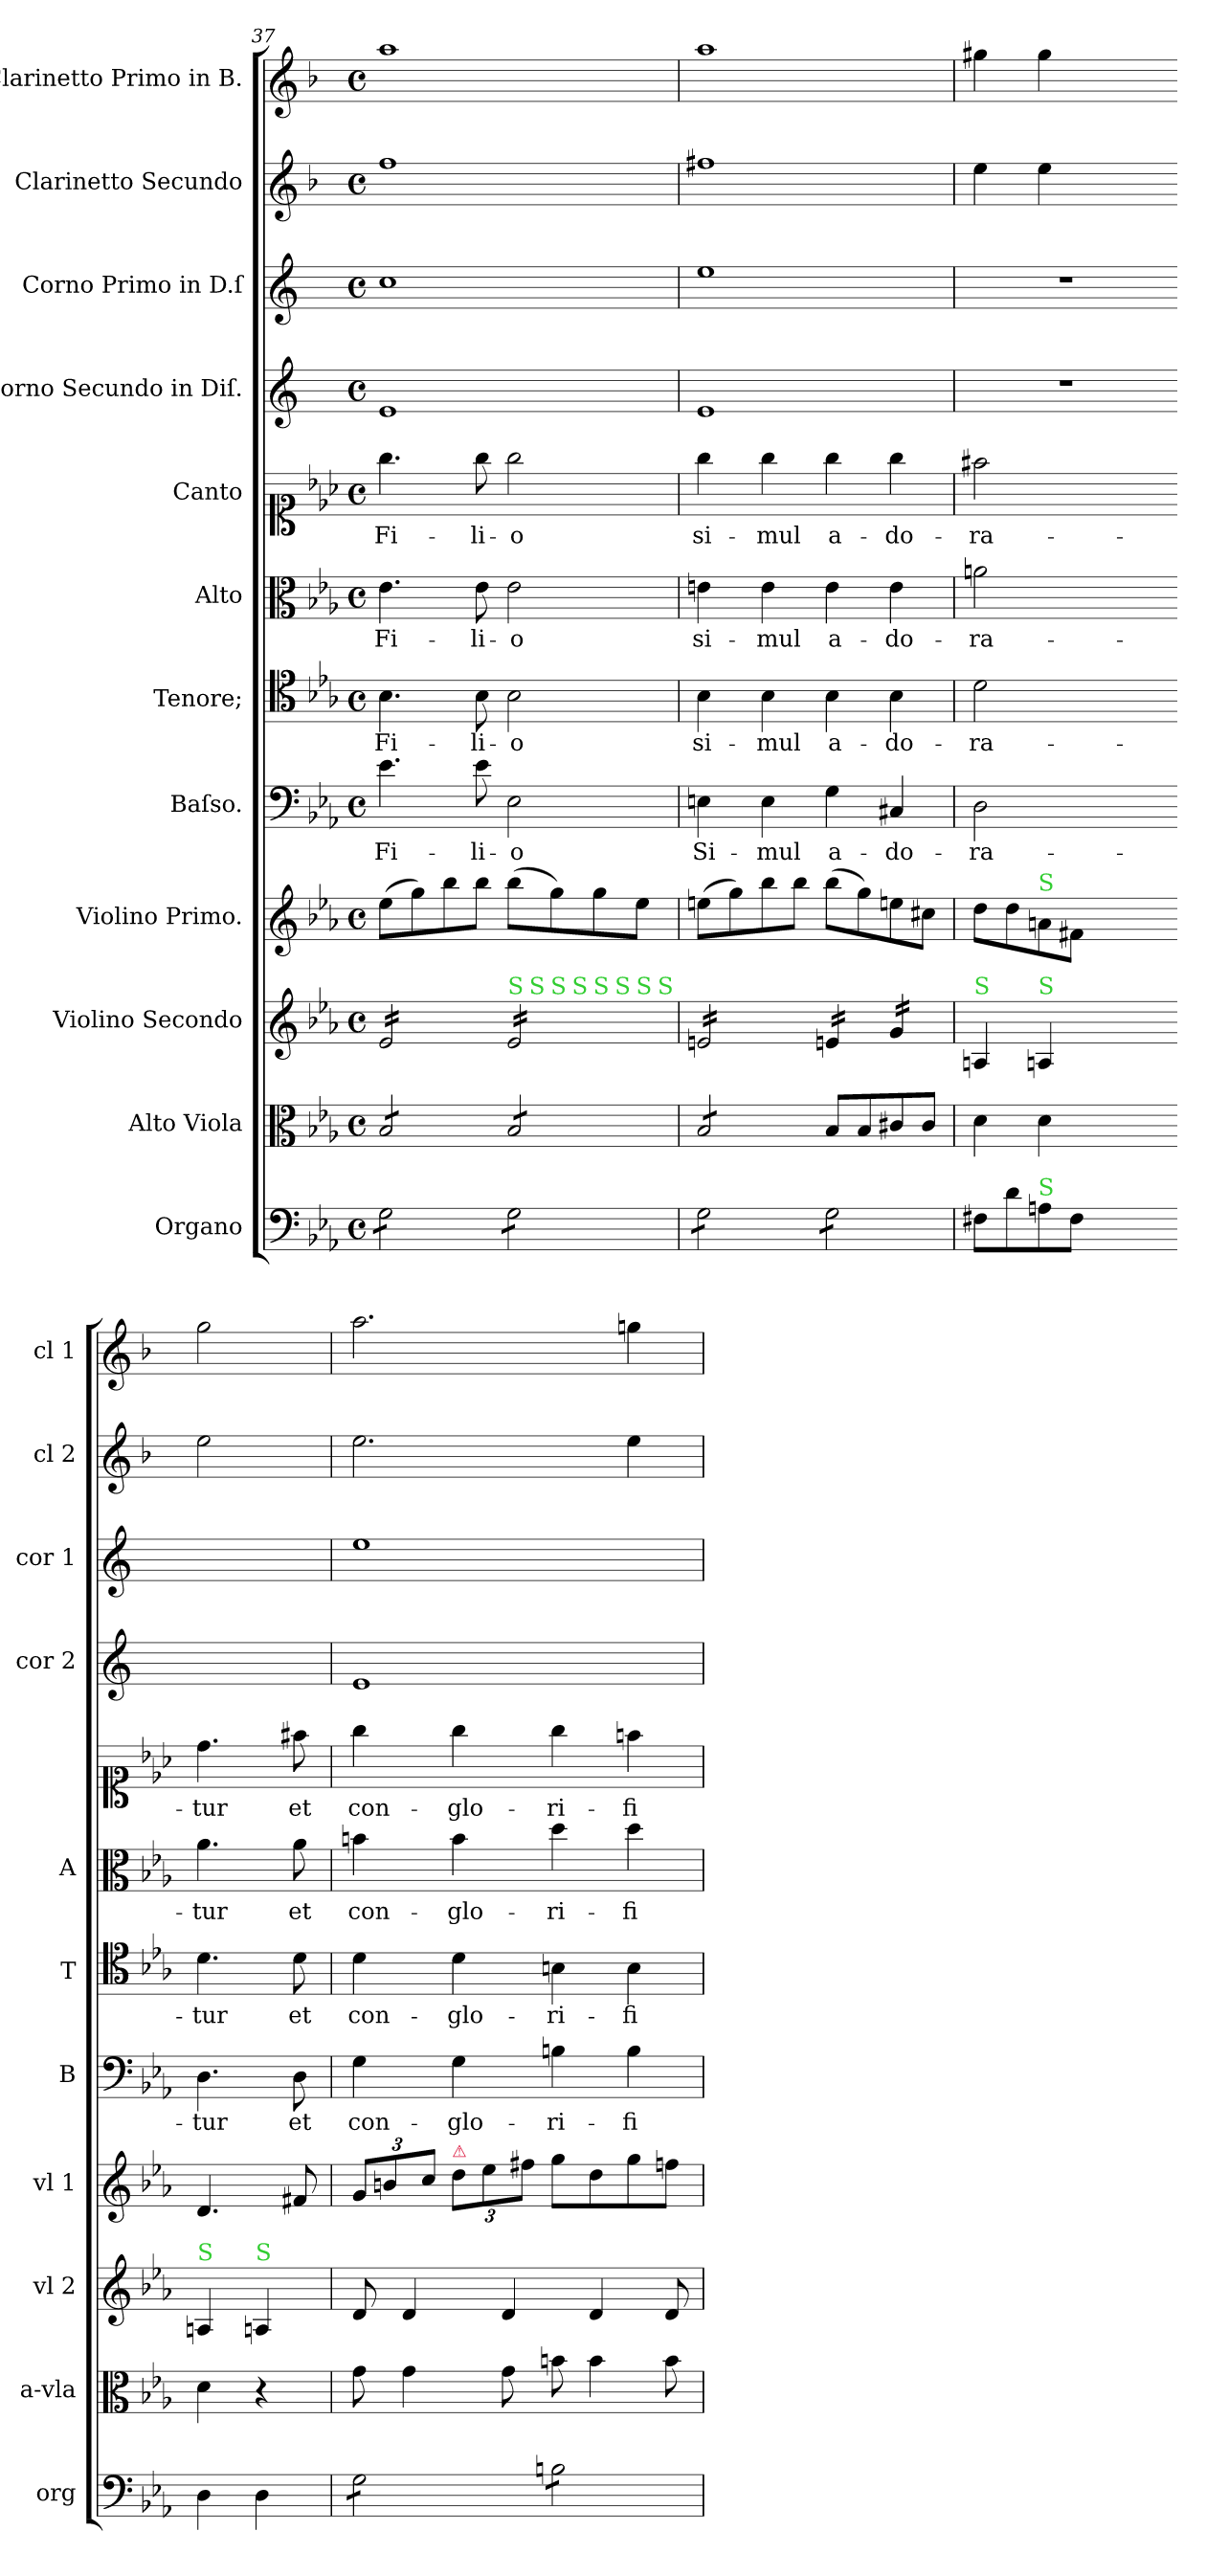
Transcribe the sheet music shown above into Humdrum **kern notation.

**kern	**kern	**kern	**kern	**kern	**text	**kern	**text	**kern	**text	**kern	**text	**kern	**kern	**kern	**kern
*part12	*part11	*part10	*part9	*part8	*part8	*part7	*part7	*part6	*part6	*part5	*part5	*part4	*part3	*part2	*part1
*staff12	*staff11	*staff10	*staff9	*staff8	*staff8	*staff7	*staff7	*staff6	*staff6	*staff5	*staff5	*staff4	*staff3	*staff2	*staff1
*I"Organo	*I"Alto Viola	*I"Violino Secondo	*I"Violino Primo.	*I"Baſso.	*	*I"Tenore;	*	*I"Alto	*	*I"Canto	*	*I"Corno Secundo in Diſ.	*I"Corno Primo in D.ſ	*I"Clarinetto Secundo	*I"Clarinetto Primo in B.
*I'org	*I'a-vla	*I'vl 2	*I'vl 1	*I'B	*	*I'T	*	*I'A	*	*	*	*I'cor 2	*I'cor 1	*I'cl 2	*I'cl 1
*clefF4	*clefC3	*clefG2	*clefG2	*clefF4	*	*clefC4	*	*clefC3	*	*clefC1	*	*clefG2	*clefG2	*clefG2	*clefG2
*	*	*	*	*	*	*	*	*	*	*	*	*ITrd5c9	*ITrd5c9	*ITrd1c2	*ITrd1c2
*k[b-e-a-]	*k[b-e-a-]	*k[b-e-a-]	*k[b-e-a-]	*k[b-e-a-]	*	*k[b-e-a-]	*	*k[b-e-a-]	*	*k[b-e-a-]	*	*k[b-e-a-]	*k[b-e-a-]	*k[b-e-a-]	*k[b-e-a-]
*E-:	*E-:	*E-:	*E-:	*E-:	*	*E-:	*	*E-:	*	*E-:	*	*E-:	*E-:	*E-:	*E-:
*M4/4	*M4/4	*M4/4	*M4/4	*M4/4	*	*M4/4	*	*M4/4	*	*M4/4	*	*M4/4	*M4/4	*M4/4	*M4/4
*met(c)	*met(c)	*met(c)	*met(c)	*met(c)	*	*met(c)	*	*met(c)	*	*met(c)	*	*met(c)	*met(c)	*met(c)	*met(c)
=37	=37	=37	=37	=37	=37	=37	=37	=37	=37	=37	=37	=37	=37	=37	=37
*	*	*^	*	*	*	*	*	*	*	*	*	*	*	*	*
*	*	*	*^	*	*	*	*	*	*	*	*	*	*	*	*	*
*	*	*	*	*^	*	*	*	*	*	*	*	*	*	*	*	*	*
*	*	*	*	*	*^	*	*	*	*	*	*	*	*	*	*	*	*	*
*	*	*	*	*	*	*^	*	*	*	*	*	*	*	*	*	*	*	*	*
*	*	*	*	*	*	*	*^	*	*	*	*	*	*	*	*	*	*	*	*	*
*tremolo	*	*	*	*	*	*	*	*	*	*	*	*	*	*	*	*	*	*	*	*	*
*	*tremolo	*	*	*	*	*	*	*	*	*	*	*	*	*	*	*	*	*	*	*	*
*	*	*tremolo	*	*	*	*	*	*	*	*	*	*	*	*	*	*	*	*	*	*	*
8G\L	8B-/L	16e-/LL	2ryy	2ryy	2ryy	2.ryy	2ryy	2..ryy	(8ee-\L	4.e-\	Fi-	4.B-\	Fi-	4.e-\	Fi-	4.gg\	Fi-	1G	1e-	1ee-	1gg
.	.	16e-/	.	.	.	.	.	.	.	.	.	.	.	.	.	.	.	.	.	.	.
8G\	8B-/	16e-/	.	.	.	.	.	.	8gg\)	.	.	.	.	.	.	.	.	.	.	.	.
.	.	16e-/	.	.	.	.	.	.	.	.	.	.	.	.	.	.	.	.	.	.	.
8G\	8B-/	16e-/	.	.	.	.	.	.	8bb-\	.	.	.	.	.	.	.	.	.	.	.	.
.	.	16e-/	.	.	.	.	.	.	.	.	.	.	.	.	.	.	.	.	.	.	.
8G\J	8B-/J	16e-/	.	.	.	.	.	.	8bb-\J	8e-\	-li-	8B-\	-li-	8e-\	-li-	8gg\	-li-	.	.	.	.
.	.	16e-/JJ	.	.	.	.	.	.	.	.	.	.	.	.	.	.	.	.	.	.	.
!	!	!LO:TX:a:color=limegreen:t=S	!	!	!	!	!	!	!	!	!	!	!	!	!	!	!	!	!	!	!
8G\L	8B-/L	16e-/LL	16ryy	8ryy	8.ryy	.	4ryy	.	(8bb-\L	2E-\	-o	2B-\	-o	2e-\	-o	2gg\	-o	.	.	.	.
!	!	!	!LO:TX:a:color=limegreen:t=S	!	!	!	!	!	!	!	!	!	!	!	!	!	!	!	!	!	!
.	.	16e-/	4..ryy	.	.	.	.	.	.	.	.	.	.	.	.	.	.	.	.	.	.
!	!	!	!	!LO:TX:a:color=limegreen:t=S	!	!	!	!	!	!	!	!	!	!	!	!	!	!	!	!	!
8G\	8B-/	16e-/	.	4.ryy	.	.	.	.	8gg\)	.	.	.	.	.	.	.	.	.	.	.	.
!	!	!	!	!	!LO:TX:a:color=limegreen:t=S	!	!	!	!	!	!	!	!	!	!	!	!	!	!	!	!
.	.	16e-/	.	.	4ryy	.	.	.	.	.	.	.	.	.	.	.	.	.	.	.	.
!	!	!	!	!	!	!LO:TX:a:color=limegreen:t=S	!	!	!	!	!	!	!	!	!	!	!	!	!	!	!
8G\	8B-/	16e-/	.	.	.	4ryy	16ryy	.	8gg\	.	.	.	.	.	.	.	.	.	.	.	.
!	!	!	!	!	!	!	!LO:TX:a:color=limegreen:t=S	!	!	!	!	!	!	!	!	!	!	!	!	!	!
.	.	16e-/	.	.	.	.	8.ryy	.	.	.	.	.	.	.	.	.	.	.	.	.	.
!	!	!	!	!	!	!	!	!LO:TX:a:color=limegreen:t=S	!	!	!	!	!	!	!	!	!	!	!	!	!
8G\J	8B-/J	16e-/	.	.	.	.	.	8ryy	8ee-\J	.	.	.	.	.	.	.	.	.	.	.	.
!	!	!	!	!	!LO:TX:a:color=limegreen:t=S	!	!	!	!	!	!	!	!	!	!	!	!	!	!	!	!
.	.	16e-/JJ	.	.	16ryy	.	.	.	.	.	.	.	.	.	.	.	.	.	.	.	.
*	*	*v	*v	*v	*v	*v	*v	*v	*	*	*	*	*	*	*	*	*	*	*	*	*
=38	=38	=38	=38	=38	=38	=38	=38	=38	=38	=38	=38	=38	=38	=38	=38
8G\L	8B-/L	16en/LL	(8een\L	4En\	Si-	4B-\	si-	4en\	si-	4gg\	si-	1G	1g	1een	1gg
.	.	16en/	.	.	.	.	.	.	.	.	.	.	.	.	.
8G\	8B-/	16en/	8gg\)	.	.	.	.	.	.	.	.	.	.	.	.
.	.	16en/	.	.	.	.	.	.	.	.	.	.	.	.	.
8G\	8B-/	16en/	8bb-\	4E\	-mul	4B-\	-mul	4e\	-mul	4gg\	-mul	.	.	.	.
.	.	16en/	.	.	.	.	.	.	.	.	.	.	.	.	.
8G\J	8B-/J	16en/	8bb-\J	.	.	.	.	.	.	.	.	.	.	.	.
*	*Xtremolo	*	*	*	*	*	*	*	*	*	*	*	*	*	*
.	.	16en/JJ	.	.	.	.	.	.	.	.	.	.	.	.	.
8G\L	8B-/L	16en/LL	(8bb-\L	4G\	a-	4B-\	a-	4e\	a-	4gg\	a-	.	.	.	.
.	.	16en/	.	.	.	.	.	.	.	.	.	.	.	.	.
8G\	8B-/	16en/	8gg\)	.	.	.	.	.	.	.	.	.	.	.	.
.	.	16en/JJ	.	.	.	.	.	.	.	.	.	.	.	.	.
8G\	8c#X/	16g/LL	8een\	4C#X/	-do-	4B-\	-do-	4e\	-do-	4gg\	-do-	.	.	.	.
.	.	16g/	.	.	.	.	.	.	.	.	.	.	.	.	.
8G\J	8c#/J	16g/	8cc#X\J	.	.	.	.	.	.	.	.	.	.	.	.
*Xtremolo	*	*	*	*	*	*	*	*	*	*	*	*	*	*	*
.	.	16g/JJ	.	.	.	.	.	.	.	.	.	.	.	.	.
*	*	*Xtremolo	*	*	*	*	*	*	*	*	*	*	*	*	*
=39	=39	=39	=39	=39	=39	=39	=39	=39	=39	=39	=39	=39	=39	=39	=39
!	!	!LO:TX:a:color=limegreen:t=S	!	!	!	!	!	!	!	!	!	!	!	!	!
8F#X\L	4d\	4An/	8dd\L	2D\	-ra-	2d\	-ra-	2an\	-ra-	2ff#X\	-ra-	1r	1r	4dd\	4ff#X\
8d\	.	.	8dd\	.	.	.	.	.	.	.	.	.	.	.	.
!	!	!	!LO:TX:a:color=limegreen:t=S	!	!	!	!	!	!	!	!	!	!	!	!
!	!	!LO:TX:a:color=limegreen:t=S	!	!	!	!	!	!	!	!	!	!	!	!	!
!LO:TX:a:color=limegreen:t=S	!	!	!	!	!	!	!	!	!	!	!	!	!	!	!
8An\	4d\	4An/	8an\	.	.	.	.	.	.	.	.	.	.	4dd\	4ff#\
8F#\J	.	.	8f#X\J	.	.	.	.	.	.	.	.	.	.	.	.
2ryy	2ryy	2ryy	2ryy	2ryy	.	2ryy	.	2ryy	.	2ryy	.	.	.	2ryy	2ryy
=-	=-	=-	=-	=-	=-	=-	=-	=-	=-	=-	=-	=-	=-	=-	=-
!	!	!LO:TX:a:color=limegreen:t=S	!	!	!	!	!	!	!	!	!	!	!	!	!
4D\	4d\	4An/	4.d/	4.D\	-tur	4.d\	-tur	4.a\	-tur	4.dd\	-tur	2ryy	2ryy	2dd\	2ff#\
!	!	!LO:TX:a:color=limegreen:t=S	!	!	!	!	!	!	!	!	!	!	!	!	!
4D\	4r	4An/	.	.	.	.	.	.	.	.	.	.	.	.	.
.	.	.	8f#X/	8D\	et	8d\	et	8a\	et	8ff#X\	et	.	.	.	.
=40	=40	=40	=40	=40	=40	=40	=40	=40	=40	=40	=40	=40	=40	=40	=40
*tremolo	*	*	*	*	*	*	*	*	*	*	*	*	*	*	*
8G\L	8g\	8d/	12g/L	4G\	con-	4d\	con-	4bn\	con-	4gg\	con-	1G	1g	2.dd\	2.gg\
.	.	.	12bn/	.	.	.	.	.	.	.	.	.	.	.	.
8G\	4g\	4d/	.	.	.	.	.	.	.	.	.	.	.	.	.
.	.	.	12cc/J	.	.	.	.	.	.	.	.	.	.	.	.
!	!	!	!LO:TX:a:color=crimson:t=⚠	!	!	!	!	!	!	!	!	!	!	!	!
8G\	.	.	12dd\L	4G\	-glo-	4d\	-glo-	4b\	-glo-	4gg\	-glo-	.	.	.	.
.	.	.	12ee-\	.	.	.	.	.	.	.	.	.	.	.	.
8G\J	8g\	4d/	.	.	.	.	.	.	.	.	.	.	.	.	.
.	.	.	12ff#X\J	.	.	.	.	.	.	.	.	.	.	.	.
8Bn\L	8bn\	.	8gg\L	4Bn\	-ri-	4Bn\	-ri-	4dd\	-ri-	4gg\	-ri-	.	.	.	.
8Bn\	4b\	4d/	8dd\	.	.	.	.	.	.	.	.	.	.	.	.
8Bn\	.	.	8gg\	4B\	-fi-	4B\	-fi-	4dd\	-fi-	4ffn\	-fi-	.	.	4dd\	4ffn\
8Bn\J	8b\	8d/	8ffn\J	.	.	.	.	.	.	.	.	.	.	.	.
*Xtremolo	*	*	*	*	*	*	*	*	*	*	*	*	*	*	*
=	=	=	=	=	=	=	=	=	=	=	=	=	=	=	=
*-	*-	*-	*-	*-	*-	*-	*-	*-	*-	*-	*-	*-	*-	*-	*-
